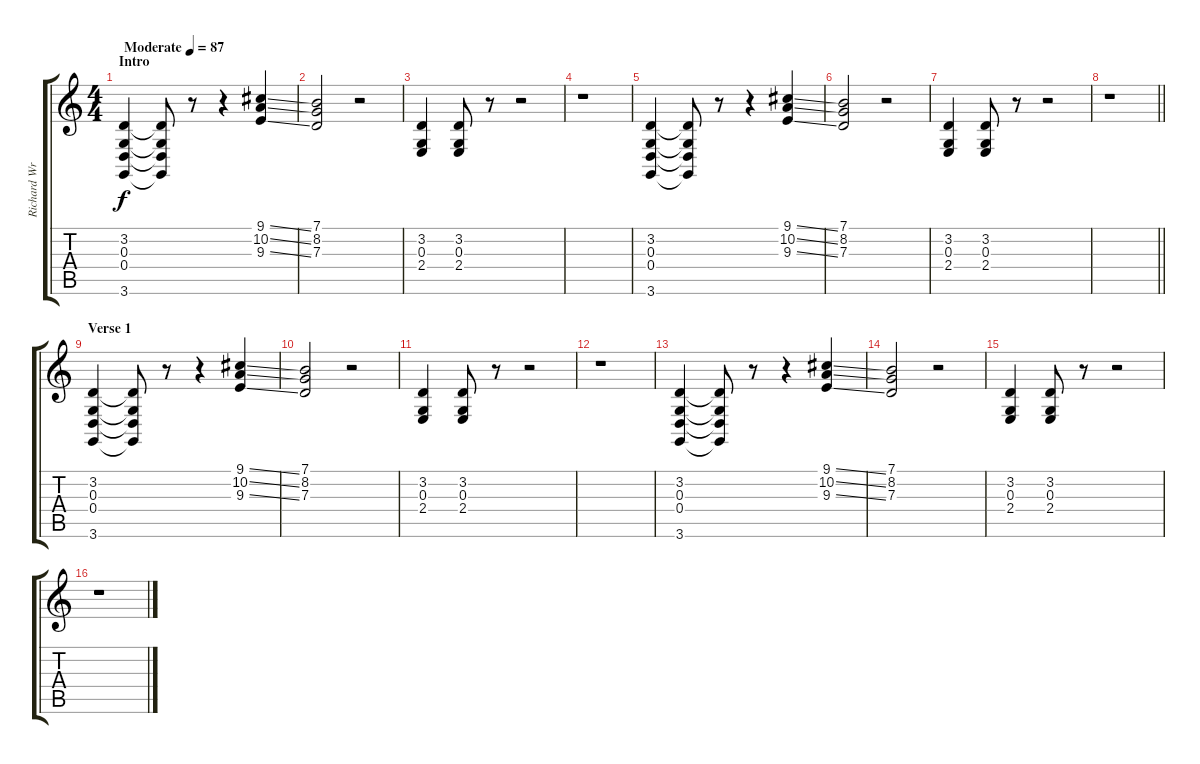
\track ("Richard Wright (String Ensemble)" "Richard Wr") {instrument stringensemble1}
\staff {score tabs}
\tuning (E4 B3 G3 D3 A2 E2) {hide}
\ts (4 4)
\section ("" "Intro")
\tempo (87 "Moderate")
\clef g2
\ks c
(3.2 0.3 0.4 3.6).4{dy f instrument stringensemble1} (3.2{t} 0.3{t} 0.4{t} 3.6{t}).8 r.8 r.4 (9.1{ss} 10.2{ss} 9.3{ss}).4 |
(7.1 8.2 7.3).2 r.2 |
(3.2 0.3 2.4).4 (3.2 0.3 2.4).8 r.8 r.2 |
r.1 |
(3.2 0.3 0.4 3.6).4 (3.2{t} 0.3{t} 0.4{t} 3.6{t}).8 r.8 r.4 (9.1{ss} 10.2{ss} 9.3{ss}).4 |
(7.1 8.2 7.3).2 r.2 |
(3.2 0.3 2.4).4 (3.2 0.3 2.4).8 r.8 r.2 |
\barLineRight lightlight
r.1 |
\section ("" "Verse 1")
(3.2 0.3 0.4 3.6).4 (3.2{t} 0.3{t} 0.4{t} 3.6{t}).8 r.8 r.4 (9.1{ss} 10.2{ss} 9.3{ss}).4 |
(7.1 8.2 7.3).2 r.2 |
(3.2 0.3 2.4).4 (3.2 0.3 2.4).8 r.8 r.2 |
r.1 |
(3.2 0.3 0.4 3.6).4 (3.2{t} 0.3{t} 0.4{t} 3.6{t}).8 r.8 r.4 (9.1{ss} 10.2{ss} 9.3{ss}).4 |
(7.1 8.2 7.3).2 r.2 |
(3.2 0.3 2.4).4 (3.2 0.3 2.4).8 r.8 r.2 |
r.1
